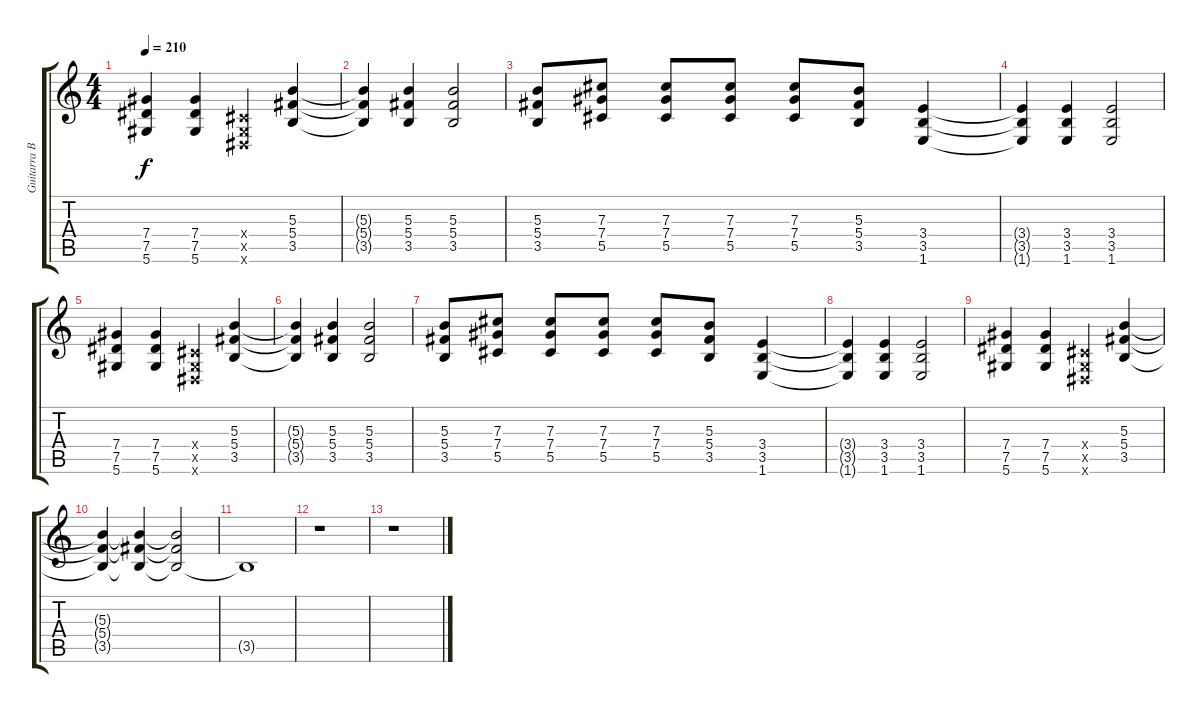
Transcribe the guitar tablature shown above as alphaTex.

\track ("Guitarra Base - Chorão" "Guitarra B") {instrument overdrivenguitar}
\staff {score tabs}
\tuning (Eb4 Bb3 Gb3 Db3 Ab2 Eb2) {hide}
\ts (4 4)
\tempo 210
\clef g2
\ks c
(7.4 7.5 5.6).4{dy f} (7.4 7.5 5.6).4 (0.4{x} 0.5{x} 0.6{x}).4 (5.3 5.4 3.5).4 |
(5.3{t} 5.4{t} 3.5{t}).4 (5.3 5.4 3.5).4 (5.3 5.4 3.5).2 |
(5.3 5.4 3.5).8{instrument distortionguitar} (7.3 7.4 5.5).8 (7.3 7.4 5.5).8 (7.3 7.4 5.5).8 (7.3 7.4 5.5).8 (5.3 5.4 3.5).8 (3.4 3.5 1.6).4 |
(3.4{t} 3.5{t} 1.6{t}).4 (3.4 3.5 1.6).4 (3.4 3.5 1.6).2 |
(7.4 7.5 5.6).4 (7.4 7.5 5.6).4 (0.4{x} 0.5{x} 0.6{x}).4 (5.3 5.4 3.5).4 |
(5.3{t} 5.4{t} 3.5{t}).4 (5.3 5.4 3.5).4 (5.3 5.4 3.5).2 |
(5.3 5.4 3.5).8{instrument distortionguitar} (7.3 7.4 5.5).8 (7.3 7.4 5.5).8 (7.3 7.4 5.5).8 (7.3 7.4 5.5).8 (5.3 5.4 3.5).8 (3.4 3.5 1.6).4 |
(3.4{t} 3.5{t} 1.6{t}).4 (3.4 3.5 1.6).4 (3.4 3.5 1.6).2 |
(7.4 7.5 5.6).4 (7.4 7.5 5.6).4 (0.4{x} 0.5{x} 0.6{x}).4 (5.3 5.4 3.5).4 |
(5.3{t} 5.4{t} 3.5{t}).4 (5.3{t} 5.4{t} 3.5{t}).4 (5.3{t} 5.4{t} 3.5{t}).2 |
3.5{t}.1 |
r.1 |
r.1
